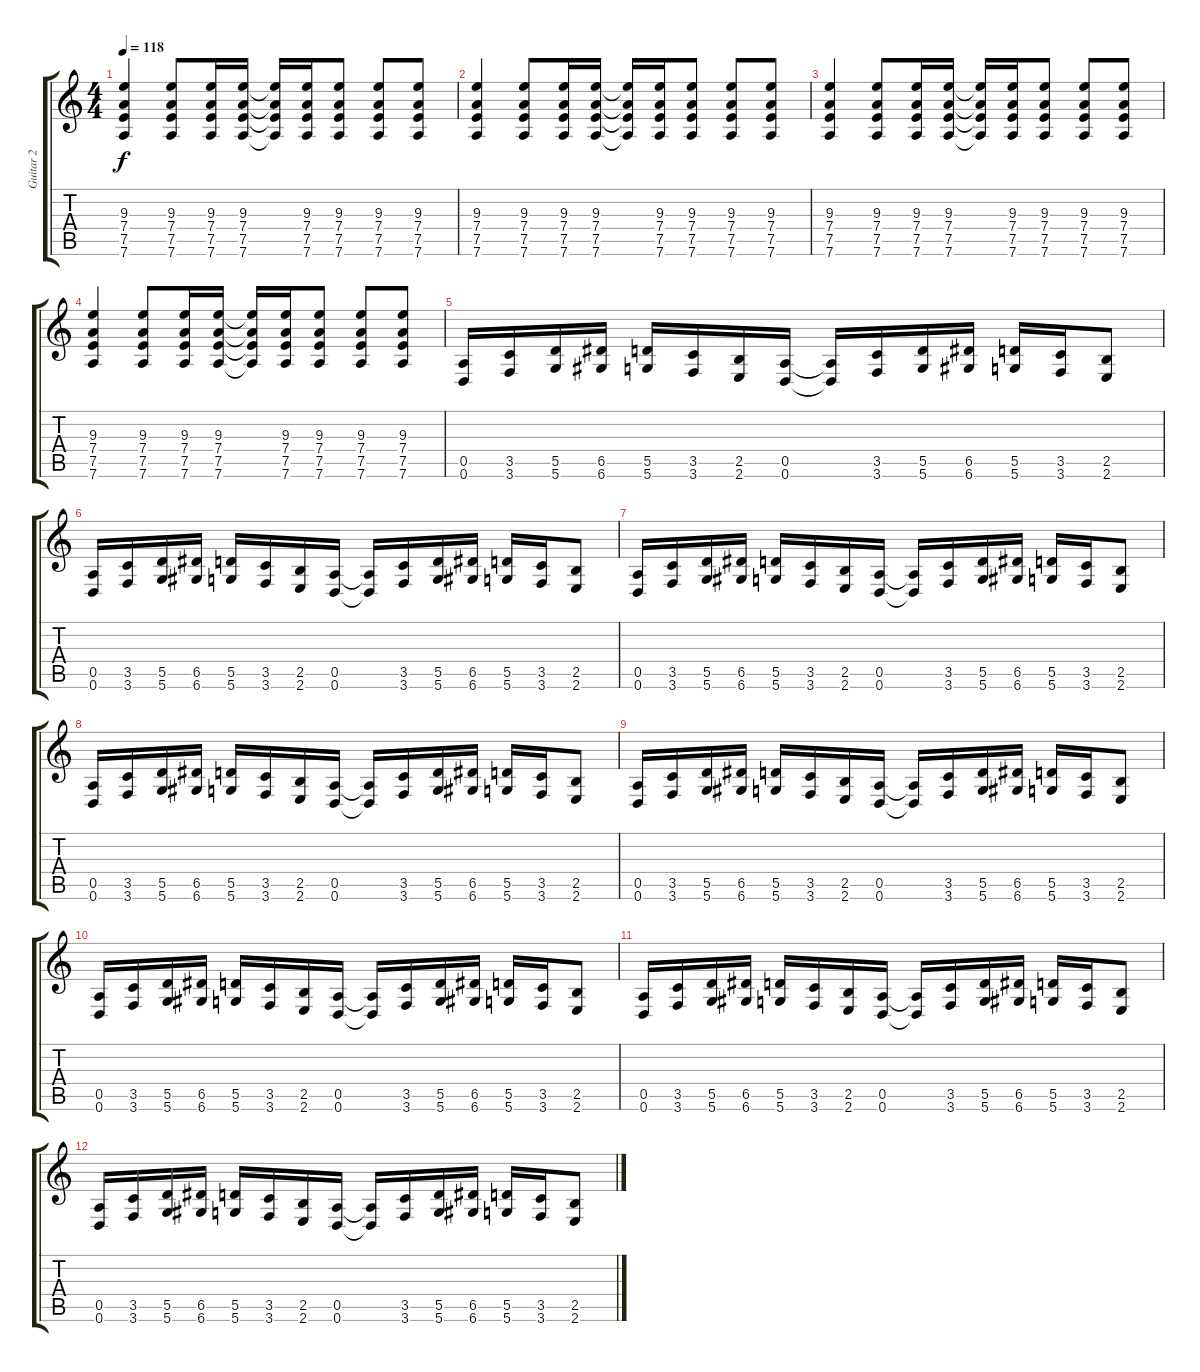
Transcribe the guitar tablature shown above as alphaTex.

\track ("Guitar 2" "Guitar 2") {instrument overdrivenguitar}
\staff {score tabs}
\tuning (E4 B3 G3 D3 A2 D2) {hide}
\ts (4 4)
\tempo 118
\clef g2
\ks c
(9.3 7.4 7.5 7.6).4{dy f} (9.3 7.4 7.5 7.6).8 (9.3 7.4 7.5 7.6).16 (9.3 7.4 7.5 7.6).16 (9.3{t} 7.4{t} 7.5{t} 7.6{t}).16 (9.3 7.4 7.5 7.6).16 (9.3 7.4 7.5 7.6).8 (9.3 7.4 7.5 7.6).8 (9.3 7.4 7.5 7.6).8 |
(9.3 7.4 7.5 7.6).4 (9.3 7.4 7.5 7.6).8 (9.3 7.4 7.5 7.6).16 (9.3 7.4 7.5 7.6).16 (9.3{t} 7.4{t} 7.5{t} 7.6{t}).16 (9.3 7.4 7.5 7.6).16 (9.3 7.4 7.5 7.6).8 (9.3 7.4 7.5 7.6).8 (9.3 7.4 7.5 7.6).8 |
(9.3 7.4 7.5 7.6).4 (9.3 7.4 7.5 7.6).8 (9.3 7.4 7.5 7.6).16 (9.3 7.4 7.5 7.6).16 (9.3{t} 7.4{t} 7.5{t} 7.6{t}).16 (9.3 7.4 7.5 7.6).16 (9.3 7.4 7.5 7.6).8 (9.3 7.4 7.5 7.6).8 (9.3 7.4 7.5 7.6).8 |
(9.3 7.4 7.5 7.6).4 (9.3 7.4 7.5 7.6).8 (9.3 7.4 7.5 7.6).16 (9.3 7.4 7.5 7.6).16 (9.3{t} 7.4{t} 7.5{t} 7.6{t}).16 (9.3 7.4 7.5 7.6).16 (9.3 7.4 7.5 7.6).8 (9.3 7.4 7.5 7.6).8 (9.3 7.4 7.5 7.6).8 |
(0.5 0.6).16 (3.5 3.6).16 (5.5 5.6).16 (6.5 6.6).16 (5.5 5.6).16 (3.5 3.6).16 (2.5 2.6).16 (0.5 0.6).16 (0.5{t} 0.6{t}).16 (3.5 3.6).16 (5.5 5.6).16 (6.5 6.6).16 (5.5 5.6).16 (3.5 3.6).16 (2.5 2.6).8 |
(0.5 0.6).16 (3.5 3.6).16 (5.5 5.6).16 (6.5 6.6).16 (5.5 5.6).16 (3.5 3.6).16 (2.5 2.6).16 (0.5 0.6).16 (0.5{t} 0.6{t}).16 (3.5 3.6).16 (5.5 5.6).16 (6.5 6.6).16 (5.5 5.6).16 (3.5 3.6).16 (2.5 2.6).8 |
(0.5 0.6).16 (3.5 3.6).16 (5.5 5.6).16 (6.5 6.6).16 (5.5 5.6).16 (3.5 3.6).16 (2.5 2.6).16 (0.5 0.6).16 (0.5{t} 0.6{t}).16 (3.5 3.6).16 (5.5 5.6).16 (6.5 6.6).16 (5.5 5.6).16 (3.5 3.6).16 (2.5 2.6).8 |
(0.5 0.6).16 (3.5 3.6).16 (5.5 5.6).16 (6.5 6.6).16 (5.5 5.6).16 (3.5 3.6).16 (2.5 2.6).16 (0.5 0.6).16 (0.5{t} 0.6{t}).16 (3.5 3.6).16 (5.5 5.6).16 (6.5 6.6).16 (5.5 5.6).16 (3.5 3.6).16 (2.5 2.6).8 |
(0.5 0.6).16 (3.5 3.6).16 (5.5 5.6).16 (6.5 6.6).16 (5.5 5.6).16 (3.5 3.6).16 (2.5 2.6).16 (0.5 0.6).16 (0.5{t} 0.6{t}).16 (3.5 3.6).16 (5.5 5.6).16 (6.5 6.6).16 (5.5 5.6).16 (3.5 3.6).16 (2.5 2.6).8 |
(0.5 0.6).16 (3.5 3.6).16 (5.5 5.6).16 (6.5 6.6).16 (5.5 5.6).16 (3.5 3.6).16 (2.5 2.6).16 (0.5 0.6).16 (0.5{t} 0.6{t}).16 (3.5 3.6).16 (5.5 5.6).16 (6.5 6.6).16 (5.5 5.6).16 (3.5 3.6).16 (2.5 2.6).8 |
(0.5 0.6).16 (3.5 3.6).16 (5.5 5.6).16 (6.5 6.6).16 (5.5 5.6).16 (3.5 3.6).16 (2.5 2.6).16 (0.5 0.6).16 (0.5{t} 0.6{t}).16 (3.5 3.6).16 (5.5 5.6).16 (6.5 6.6).16 (5.5 5.6).16 (3.5 3.6).16 (2.5 2.6).8 |
(0.5 0.6).16 (3.5 3.6).16 (5.5 5.6).16 (6.5 6.6).16 (5.5 5.6).16 (3.5 3.6).16 (2.5 2.6).16 (0.5 0.6).16 (0.5{t} 0.6{t}).16 (3.5 3.6).16 (5.5 5.6).16 (6.5 6.6).16 (5.5 5.6).16 (3.5 3.6).16 (2.5 2.6).8
